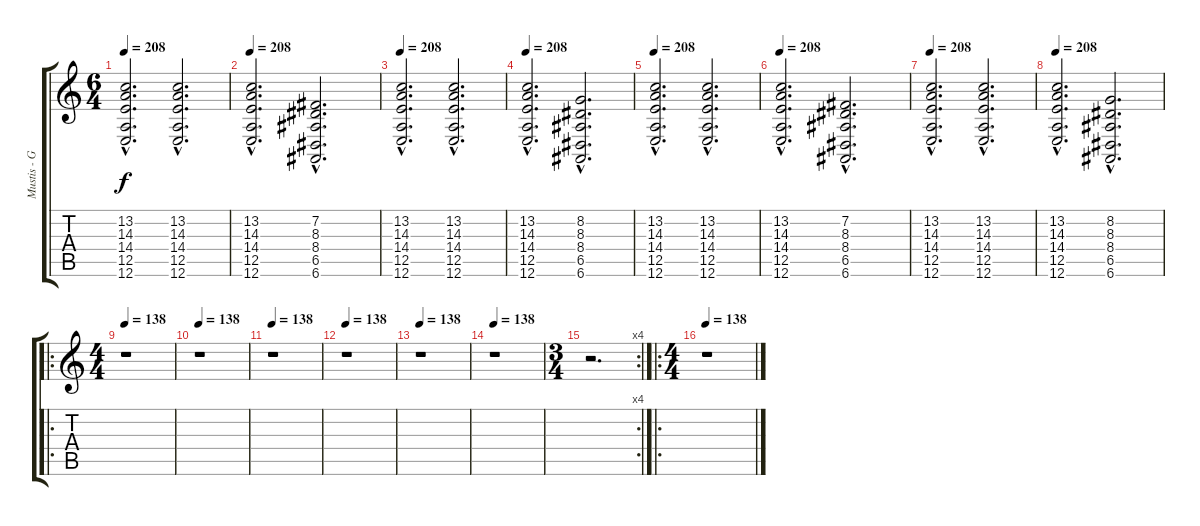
\track ("Mustis - Grand Piano" "Mustis - G") {instrument acousticgrandpiano}
\staff {score tabs}
\tuning (E4 B3 G3 D3 A2 E2) {hide}
\ts (6 4)
\tempo 208
\clef g2
\ks c
(13.2{hac} 14.3{hac} 14.4{hac} 12.5{hac} 12.6{hac}).2{d dy f} (13.2{hac} 14.3{hac} 14.4{hac} 12.5{hac} 12.6{hac}).2{d} |
\tempo 208
(13.2{hac} 14.3{hac} 14.4{hac} 12.5{hac} 12.6{hac}).2{d} (7.2{hac} 8.3{hac} 8.4{hac} 6.5{hac} 6.6{hac}).2{d} |
\tempo 208
(13.2{hac} 14.3{hac} 14.4{hac} 12.5{hac} 12.6{hac}).2{d} (13.2{hac} 14.3{hac} 14.4{hac} 12.5{hac} 12.6{hac}).2{d} |
\tempo 208
(13.2{hac} 14.3{hac} 14.4{hac} 12.5{hac} 12.6{hac}).2{d} (8.2{hac} 8.3{hac} 8.4{hac} 6.5{hac} 6.6{hac}).2{d} |
\tempo 208
(13.2{hac} 14.3{hac} 14.4{hac} 12.5{hac} 12.6{hac}).2{d} (13.2{hac} 14.3{hac} 14.4{hac} 12.5{hac} 12.6{hac}).2{d} |
\tempo 208
(13.2{hac} 14.3{hac} 14.4{hac} 12.5{hac} 12.6{hac}).2{d} (7.2{hac} 8.3{hac} 8.4{hac} 6.5{hac} 6.6{hac}).2{d} |
\tempo 208
(13.2{hac} 14.3{hac} 14.4{hac} 12.5{hac} 12.6{hac}).2{d} (13.2{hac} 14.3{hac} 14.4{hac} 12.5{hac} 12.6{hac}).2{d} |
\tempo 208
(13.2{hac} 14.3{hac} 14.4{hac} 12.5{hac} 12.6{hac}).2{d} (8.2{hac} 8.3{hac} 8.4{hac} 6.5{hac} 6.6{hac}).2{d} |
\ro
\ts (4 4)
\tempo 138
r.1 |
\tempo 138
r.1 |
\tempo 138
r.1 |
\tempo 138
r.1 |
\tempo 138
r.1 |
\tempo 138
r.1 |
\rc 4
\ts (3 4)
r.2{d} |
\ro
\ts (4 4)
\tempo 138
r.1
